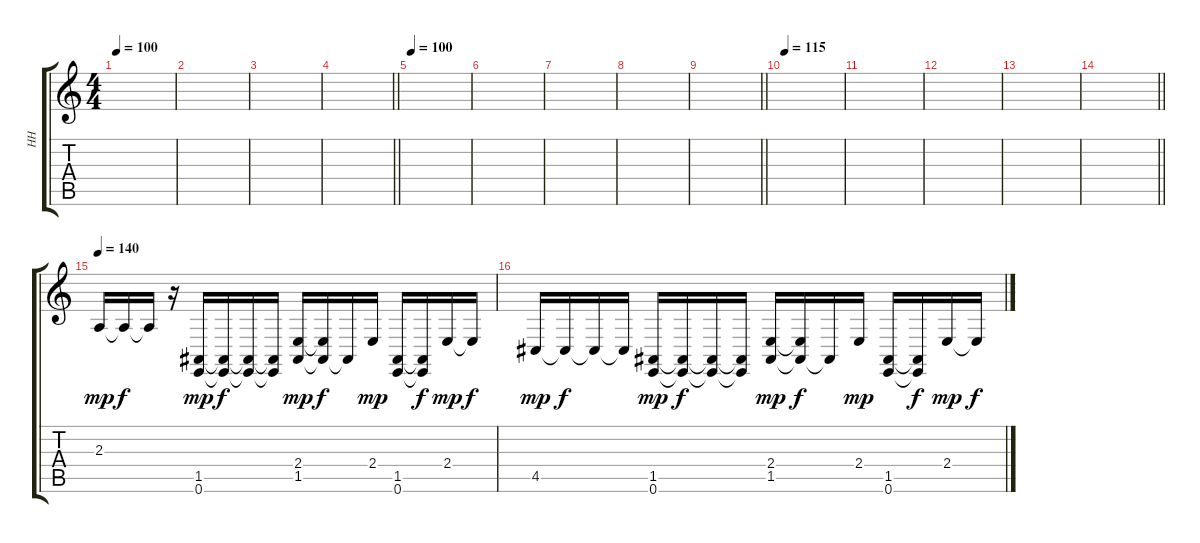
\track ("HH" "HH") {instrument acousticgrandpiano}
\staff {score tabs}
\tuning (E4 B3 G3 D3 A2 E2) {hide}
\ts (4 4)
\tempo 100
\clef g2
\ks c
|
|
|
\barLineRight lightlight
|
\section ("" "")
\tempo 100
|
|
|
|
\barLineRight lightlight
|
\section ("" "")
\tempo 115
|
|
|
|
\barLineRight lightlight
|
\section ("" "")
\tempo 140
2.3.16{dy mp} 2.3{t}.16{dy f} 2.3{t}.16 r.16 (1.5 0.6).16{dy mp} (1.5{t} 0.6{t}).16{dy f} (1.5{t} 0.6{t}).16 (1.5{t} 0.6{t}).16 (2.4 1.5).16{dy mp} (2.4{t} 1.5{t}).16{dy f} 1.5{t}.16 2.4.16{dy mp} (1.5 0.6).16 (1.5{t} 0.6{t}).16{dy f} 2.4.16{dy mp} 2.4{t}.16{dy f} |
4.5.16{dy mp} 4.5{t}.16{dy f} 4.5{t}.16 4.5{t}.16 (1.5 0.6).16{dy mp} (1.5{t} 0.6{t}).16{dy f} (1.5{t} 0.6{t}).16 (1.5{t} 0.6{t}).16 (2.4 1.5).16{dy mp} (2.4{t} 1.5{t}).16{dy f} 1.5{t}.16 2.4.16{dy mp} (1.5 0.6).16 (1.5{t} 0.6{t}).16{dy f} 2.4.16{dy mp} 2.4{t}.16{dy f}
